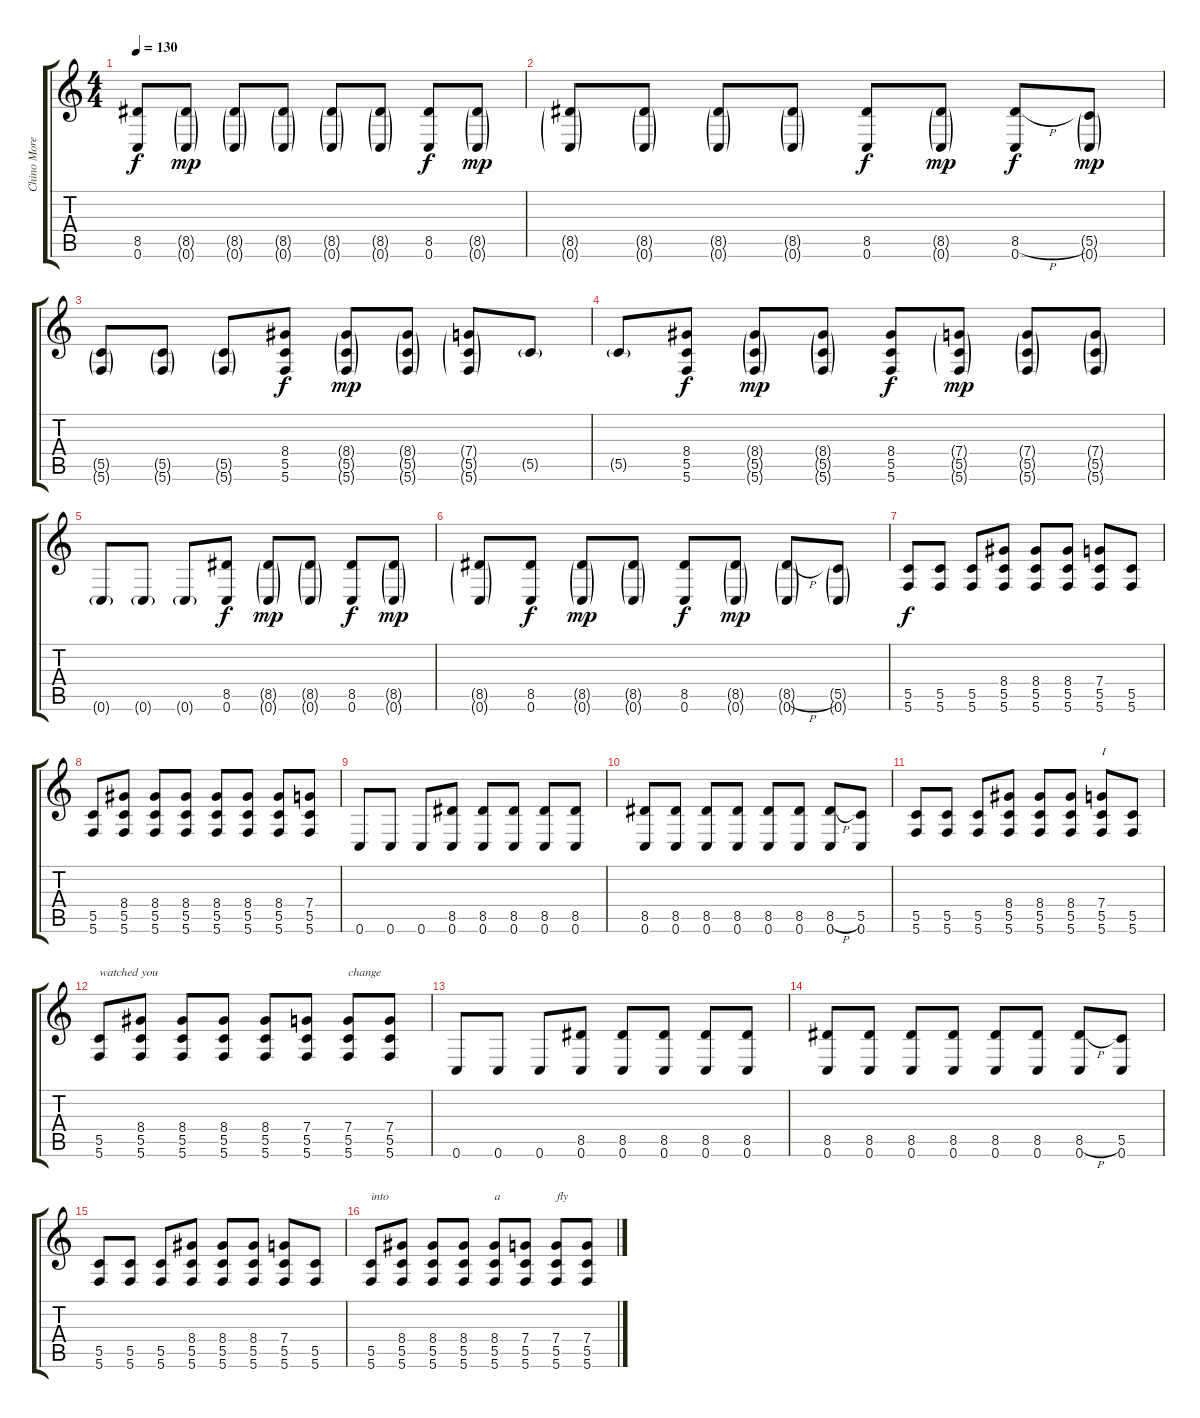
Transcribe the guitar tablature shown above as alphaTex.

\track ("Chino Moreno" "Chino More") {instrument distortionguitar}
\staff {score tabs}
\tuning (D4 A3 F3 C3 G2 C2) {hide}
\ts (4 4)
\tempo 130
\clef g2
\ks c
(8.5 0.6).8{dy f instrument distortionguitar} (8.5{g} 0.6{g}).8{dy mp} (8.5{g} 0.6{g}).8 (8.5{g} 0.6{g}).8 (8.5{g} 0.6{g}).8 (8.5{g} 0.6{g}).8 (8.5 0.6).8{dy f} (8.5{g} 0.6{g}).8{dy mp} |
(8.5{g} 0.6{g}).8 (8.5{g} 0.6{g}).8 (8.5{g} 0.6{g}).8 (8.5{g} 0.6{g}).8 (8.5 0.6).8{dy f} (8.5{g} 0.6{g}).8{dy mp} (8.5{h} 0.6).8{dy f} (5.5{g} 0.6{g}).8{dy mp} |
(5.5{g} 5.6{g}).8 (5.5{g} 5.6{g}).8 (5.5{g} 5.6{g}).8 (8.4 5.5 5.6).8{dy f} (8.4{g} 5.5{g} 5.6{g}).8{dy mp} (8.4{g} 5.5{g} 5.6{g}).8 (7.4{g} 5.5{g} 5.6{g}).8 5.5{g}.8 |
5.5{g}.8 (8.4 5.5 5.6).8{dy f} (8.4{g} 5.5{g} 5.6{g}).8{dy mp} (8.4{g} 5.5{g} 5.6{g}).8 (8.4 5.5 5.6).8{dy f} (7.4{g} 5.5{g} 5.6{g}).8{dy mp} (7.4{g} 5.5{g} 5.6{g}).8 (7.4{g} 5.5{g} 5.6{g}).8 |
0.6{g}.8 0.6{g}.8 0.6{g}.8 (8.5 0.6).8{dy f} (8.5{g} 0.6{g}).8{dy mp} (8.5{g} 0.6{g}).8 (8.5 0.6).8{dy f} (8.5{g} 0.6{g}).8{dy mp} |
(8.5{g} 0.6{g}).8 (8.5 0.6).8{dy f} (8.5{g} 0.6{g}).8{dy mp} (8.5{g} 0.6{g}).8 (8.5 0.6).8{dy f} (8.5{g} 0.6{g}).8{dy mp} (8.5{h g} 0.6{g}).8 (5.5{g} 0.6{g}).8 |
(5.5 5.6).8{dy f} (5.5 5.6).8 (5.5 5.6).8 (8.4 5.5 5.6).8 (8.4 5.5 5.6).8 (8.4 5.5 5.6).8 (7.4 5.5 5.6).8 (5.5 5.6).8 |
(5.5 5.6).8 (8.4 5.5 5.6).8 (8.4 5.5 5.6).8 (8.4 5.5 5.6).8 (8.4 5.5 5.6).8 (8.4 5.5 5.6).8 (8.4 5.5 5.6).8 (7.4 5.5 5.6).8 |
0.6.8 0.6.8 0.6.8 (8.5 0.6).8 (8.5 0.6).8 (8.5 0.6).8 (8.5 0.6).8 (8.5 0.6).8 |
(8.5 0.6).8 (8.5 0.6).8 (8.5 0.6).8 (8.5 0.6).8 (8.5 0.6).8 (8.5 0.6).8 (8.5{h} 0.6).8 (5.5 0.6).8 |
(5.5 5.6).8 (5.5 5.6).8 (5.5 5.6).8 (8.4 5.5 5.6).8 (8.4 5.5 5.6).8 (8.4 5.5 5.6).8 (7.4 5.5 5.6).8{txt "I"} (5.5 5.6).8 |
(5.5 5.6).8{txt "watched you"} (8.4 5.5 5.6).8 (8.4 5.5 5.6).8 (8.4 5.5 5.6).8 (8.4 5.5 5.6).8 (7.4 5.5 5.6).8 (7.4 5.5 5.6).8{txt "change"} (7.4 5.5 5.6).8 |
0.6.8 0.6.8 0.6.8 (8.5 0.6).8 (8.5 0.6).8 (8.5 0.6).8 (8.5 0.6).8 (8.5 0.6).8 |
(8.5 0.6).8 (8.5 0.6).8 (8.5 0.6).8 (8.5 0.6).8 (8.5 0.6).8 (8.5 0.6).8 (8.5{h} 0.6).8 (5.5 0.6).8 |
(5.5 5.6).8 (5.5 5.6).8 (5.5 5.6).8 (8.4 5.5 5.6).8 (8.4 5.5 5.6).8 (8.4 5.5 5.6).8 (7.4 5.5 5.6).8 (5.5 5.6).8 |
(5.5 5.6).8{txt "into"} (8.4 5.5 5.6).8 (8.4 5.5 5.6).8 (8.4 5.5 5.6).8 (8.4 5.5 5.6).8{txt "a"} (7.4 5.5 5.6).8 (7.4 5.5 5.6).8{txt "fly"} (7.4 5.5 5.6).8
